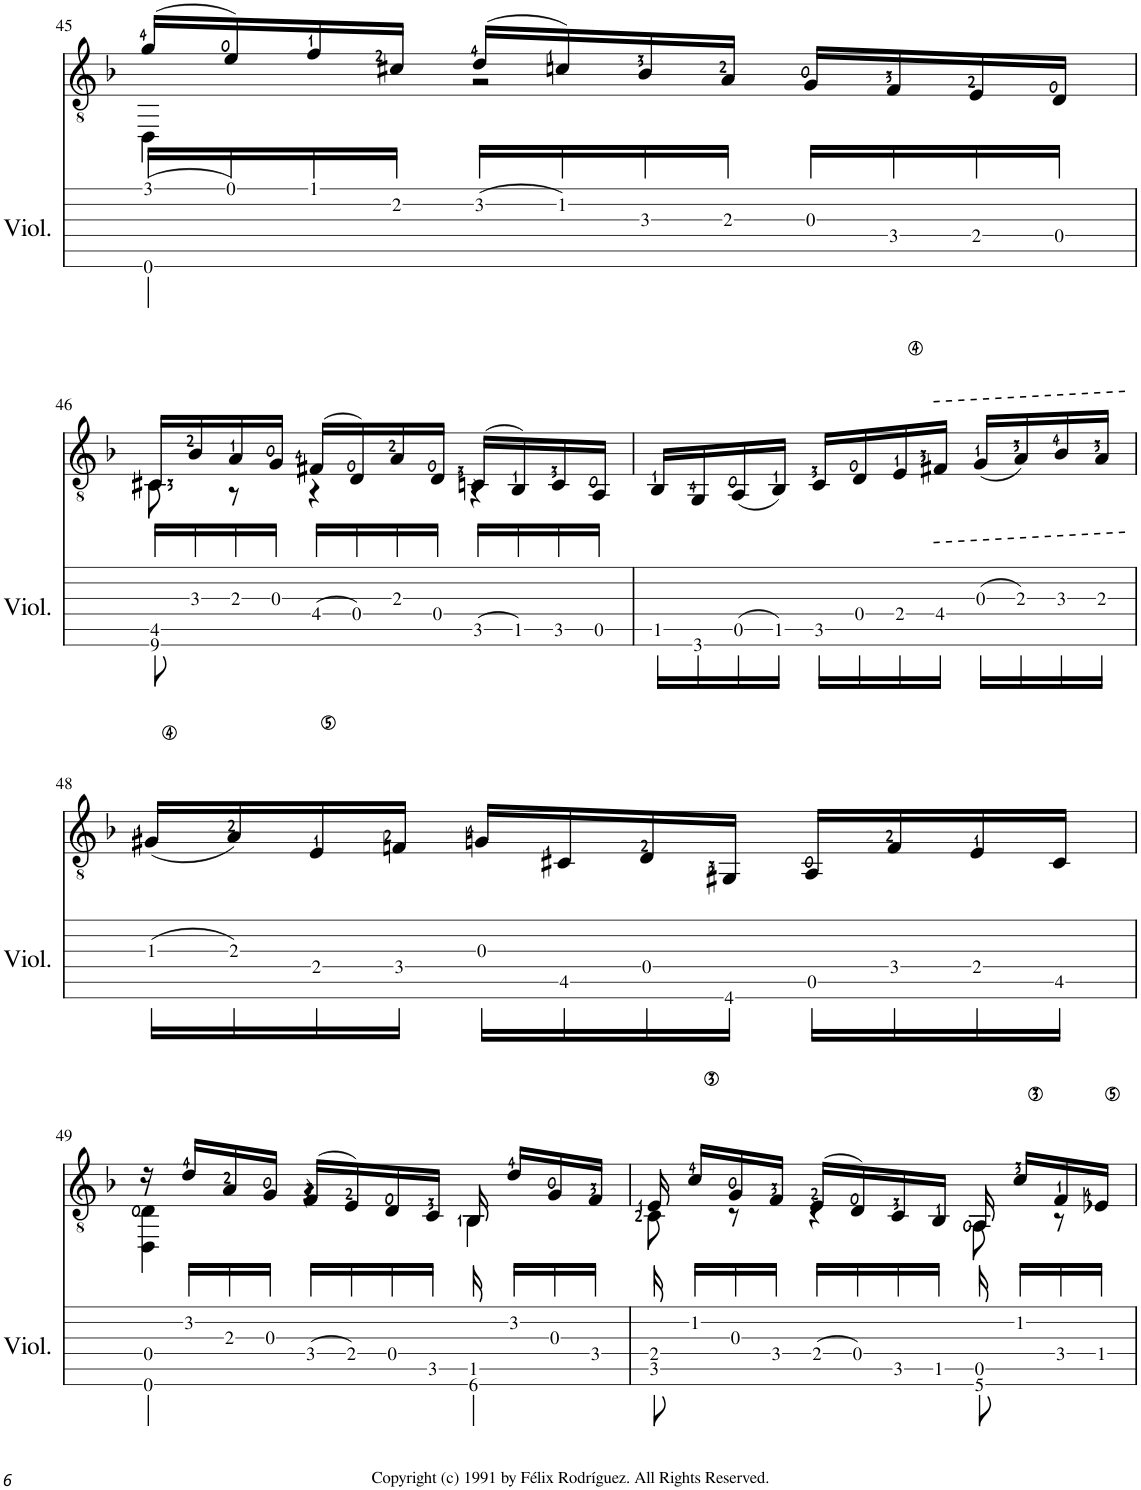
**kern	**kern
*part2	*part1
*staff2	*staff1
*I"Violão acústico	*I"6ta en Re
*I'Viol.	*
!!LO:PB:g=z
*	*clefGv2
*k[b-]	*k[b-]
*M3/4	*M3/4
=45	=45
*^	*^
(16g/LL	4DD\	(16g/LL	4DD\
16e/)	.	16e/)	.
16f/	.	16f/	.
16c#X/JJ	.	16c#X/JJ	.
(16d/LL	2r	(16d/LL	2r
16cn/)	.	16cn/)	.
16B-/	.	16B-/	.
16A/JJ	.	16A/JJ	.
16G/LL	.	16G/LL	.
16F/	.	16F/	.
16E/	.	16E/	.
16D/JJ	.	16D/JJ	.
!!LO:LB:g=z	!!
=46	=46	=46	=46
16C#X/LL	8C#\	16C#X/LL	8C#\
16B-/	.	16B-/	.
16A/	8r	16A/	8r
16G/JJ	.	16G/JJ	.
(16F#X/LL	4r	(16F#X/LL	4r
16D/)	.	16D/)	.
16A/	.	16A/	.
16D/JJ	.	16D/JJ	.
(16Cn/LL	4r	(16Cn/LL	4r
16BB-/)	.	16BB-/)	.
16C/	.	16C/	.
16AA/JJ	.	16AA/JJ	.
*v	*v	*	*
*	*v	*v
=47	=47
16BB-\LL	16BB-/LL
16GG\	16GG/
(16AA\	(16AA/
16BB-\JJ)	16BB-/JJ)
16C\LL	16C/LL
16D\	16D/
16E\	16E/
16F#X\JJ	16F#X/JJ
(16G\LL	(16G/LL
16A\)	16A/)
16B-\	16B-/
16A\JJ	16A/JJ
!!LO:LB:g=z
=48	=48
(16G#X\LL	(16G#X/LL
16A\)	16A/)
16E\	16E/
16Fn\JJ	16Fn/JJ
16Gn\LL	16Gn/LL
16C#X\	16C#X/
16D\	16D/
16GG#X\JJ	16GG#X/JJ
16AA\LL	16AA/LL
16F\	16F/
16E\	16E/
16C#\JJ	16C#/JJ
!!LO:LB:g=z
=49	=49
*^	*^
16r	4DD\ 4D\	16r	4DD\ 4D\
16d/LL	.	16d/LL	.
16A/	.	16A/	.
16G/JJ	.	16G/JJ	.
(16F/LL	4r	(16F/LL	4r
16E/)	.	16E/)	.
16D/	.	16D/	.
16C/JJ	.	16C/JJ	.
16BB-/	4BB-\	16BB-/	4BB-\
16d/LL	.	16d/LL	.
16G/	.	16G/	.
16F/JJ	.	16F/JJ	.
=50	=50	=50	=50
16E/	8C\	16E/	8C\
16c/LL	.	16c/LL	.
16G/	8r	16G/	8r
16F/JJ	.	16F/JJ	.
(16E/LL	4r	(16E/LL	4r
16D/)	.	16D/)	.
16C/	.	16C/	.
16BB-/JJ	.	16BB-/JJ	.
16AA/	8AA\	16AA/	8AA\
16c/LL	.	16c/LL	.
16F/	8r	16F/	8r
16E-X/JJ	.	16E-X/JJ	.
*v	*v	*	*
*	*v	*v
=	=
*-	*-
